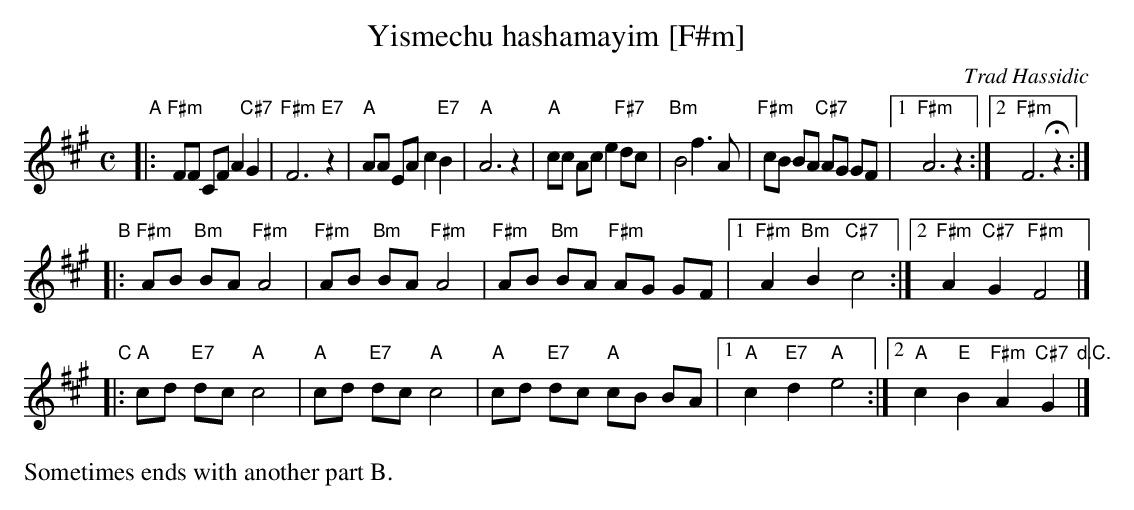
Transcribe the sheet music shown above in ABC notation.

X:1
T: Yismechu hashamayim [F#m]
O: Trad Hassidic
M: C
L: 1/8
K: F#m
"A"\
|: "F#m"FF CF A2 "C#7"G2 | "F#m"F6 "E7"z2 \
| "A"AA EA c2  "E7"B2 | "A"A6 z2 \
| "A"cc Ac e2 "F#7"dc | "Bm"B4 f3 A \
| "F#m"cB BA "C#7"AG GF |1 "F#m"A6 z2 :|2 "F#m"F6 Hz2 :|
"B"\
|: "F#m"AB "Bm"BA "F#m"A4 | "F#m"AB "Bm"BA "F#m"A4 \
|  "F#m"AB "Bm"BA "F#m"AG GF |1 "F#m"A2 "Bm"B2 "C#7"c4 :|2 "F#m"A2 "C#7"G2 "F#m"F4 |]
"C"\
|: "A"cd "E7"dc "A"c4 | "A"cd "E7"dc "A"c4 \
|  "A"cd "E7"dc "A"cB BA |1 "A"c2 "E7"d2 "A"e4 :|2 "A"c2 "E"B2 "F#m"A2 "C#7"G2 "d.C."|]
